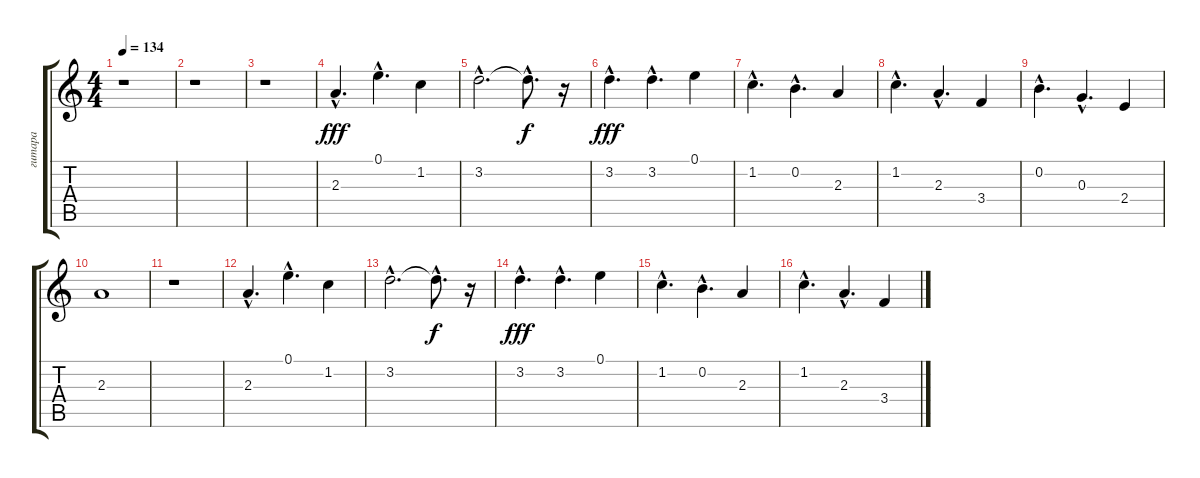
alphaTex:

\track ("гитара" "гитара") {instrument overdrivenguitar}
\staff {score tabs}
\tuning (E4 B3 G3 D3 A2 E2) {hide}
\ts (4 4)
\tempo 134
\clef g2
\ks c
r.1{dy ff} |
r.1 |
r.1 |
2.3{hac}.4{d dy fff volume 9 instrument overdrivenguitar} 0.1{hac}.4{d} 1.2.4 |
3.2{hac}.2{d} 3.2{hac t}.8{d dy f} r.16 |
3.2{hac}.4{d dy fff} 3.2{hac}.4{d} 0.1.4 |
1.2{hac}.4{d} 0.2{hac}.4{d} 2.3.4 |
1.2{hac}.4{d} 2.3{hac}.4{d} 3.4.4 |
0.2{hac}.4{d} 0.3{hac}.4{d} 2.4.4 |
2.3.1 |
r.1 |
2.3{hac}.4{d volume 9 instrument overdrivenguitar} 0.1{hac}.4{d} 1.2.4 |
3.2{hac}.2{d} 3.2{hac t}.8{d dy f} r.16 |
3.2{hac}.4{d dy fff} 3.2{hac}.4{d} 0.1.4 |
1.2{hac}.4{d} 0.2{hac}.4{d} 2.3.4 |
1.2{hac}.4{d} 2.3{hac}.4{d} 3.4.4
